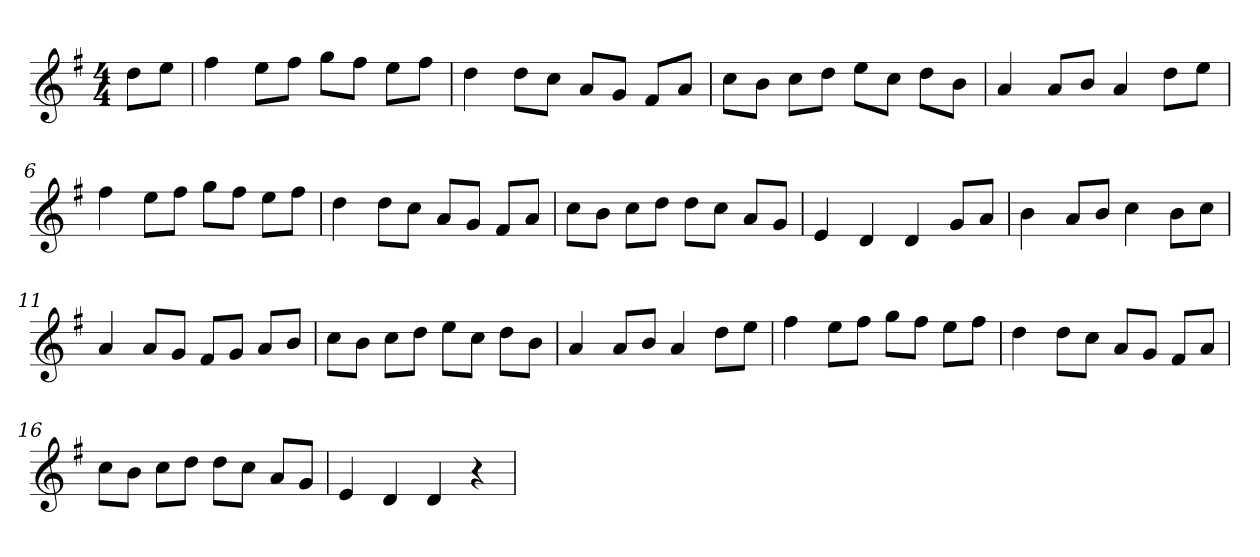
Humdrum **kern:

**kern
*part1
*staff1
*clefG2
*k[f#]
*G:
*M4/4
=1
8dd\L
8ee\J
=2
4ff#\
8ee\L
8ff#\J
8gg\L
8ff#\J
8ee\L
8ff#\J
=3
4dd\
8dd\L
8cc\J
8a/L
8g/J
8f#/L
8a/J
=4
8cc\L
8b\J
8cc\L
8dd\J
8ee\L
8cc\J
8dd\L
8b\J
=5
4a/
8a/L
8b/J
4a/
8dd\L
8ee\J
=6
4ff#\
8ee\L
8ff#\J
8gg\L
8ff#\J
8ee\L
8ff#\J
!!LO:LB:g=z
=7
4dd\
8dd\L
8cc\J
8a/L
8g/J
8f#/L
8a/J
=8
8cc\L
8b\J
8cc\L
8dd\J
8dd\L
8cc\J
8a/L
8g/J
=9
4e/
4d/
4d/
8g/L
8a/J
=10
4b\
8a/L
8b/J
4cc\
8b\L
8cc\J
=11
4a/
8a/L
8g/J
8f#/L
8g/J
8a/L
8b/J
=12
8cc\L
8b\J
8cc\L
8dd\J
8ee\L
8cc\J
8dd\L
8b\J
!!LO:LB:g=z
=13
4a/
8a/L
8b/J
4a/
8dd\L
8ee\J
=14
4ff#\
8ee\L
8ff#\J
8gg\L
8ff#\J
8ee\L
8ff#\J
=15
4dd\
8dd\L
8cc\J
8a/L
8g/J
8f#/L
8a/J
=16
8cc\L
8b\J
8cc\L
8dd\J
8dd\L
8cc\J
8a/L
8g/J
=17
4e/
4d/
4d/
4r
=
*-
